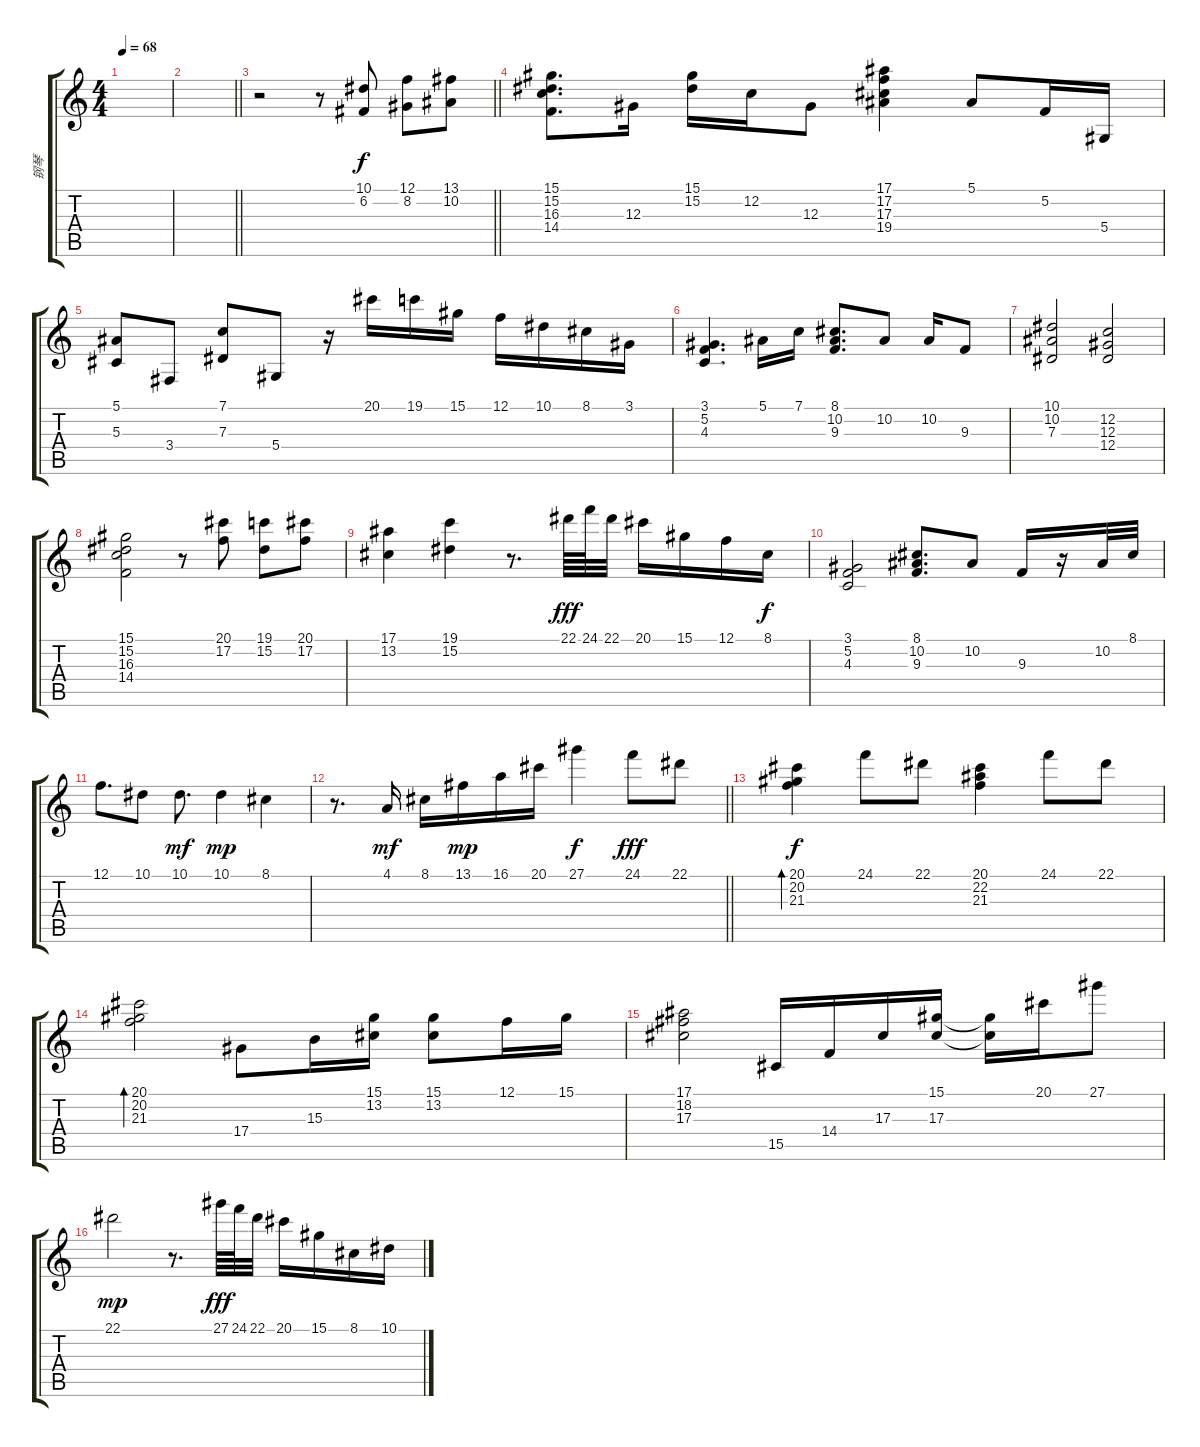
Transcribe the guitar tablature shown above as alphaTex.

\track ("钢琴" "钢琴") {instrument brightacousticpiano}
\staff {score tabs}
\tuning (F4 C4 Ab3 Eb3 Bb2 F2) {hide}
\ts (4 4)
\tempo 68
\clef g2
\ks c
|
\barLineRight lightlight
|
\barLineRight lightlight
r.2{volume 16} r.8 (10.1 6.2).8{dy f} (12.1 8.2).8 (13.1 10.2).8 |
(15.1 15.2 16.3 14.4).8{d} 12.3.16 (15.1 15.2).16 12.2.16 12.3.8 (17.1 17.2 17.3 19.4).4 5.1.8 5.2.16 5.4.16 |
(5.1 5.3).8 3.4.8 (7.1 7.3).8 5.4.8 r.16 20.1.16 19.1.16 15.1.16 12.1.16 10.1.16 8.1.16 3.1.16 |
(3.1 5.2 4.3).4{d} 5.1.16 7.1.16 (8.1 10.2 9.3).8{d} 10.2.8 10.2.16 9.3.8 |
(10.1 10.2 7.3).2 (12.2 12.3 12.4).2 |
(15.1 15.2 16.3 14.4).2 r.8 (20.1 17.2).8 (19.1 15.2).8 (20.1 17.2).8 |
(17.1 13.2).4 (19.1 15.2).4 r.8{d} 22.1.64{dy fff} 24.1.64 22.1.32 20.1.16 15.1.16 12.1.16 8.1.16{dy f} |
(3.1 5.2 4.3).2 (8.1 10.2 9.3).8{d} 10.2.8 9.3.16 r.16 10.2.32 8.1.32 |
12.1.8{d} 10.1.8 10.1.8{d dy mf} 10.1.4{dy mp} 8.1.4 |
\barLineRight lightlight
r.8{d} 4.1.16{dy mf} 8.1.16 13.1.16{dy mp} 16.1.16 20.1.16 27.1.4{dy f} 24.1.8{dy fff} 22.1.8 |
(20.1 20.2 21.3).4{bd 120 dy f} 24.1.8 22.1.8 (20.1 22.2 21.3).4 24.1.8 22.1.8 |
(20.1 20.2 21.3).2{bd 120} 17.4.8 15.3.16 (15.1 13.2).16 (15.1 13.2).8 12.1.16 15.1.16 |
(17.1 18.2 17.3).2 15.5.16 14.4.16 17.3.16 (15.1 17.3).16 (15.1{t} 17.3{t}).16 20.1.16 27.1.8 |
22.1.2{dy mp} r.8{d} 27.1.64{dy fff} 24.1.64 22.1.32 20.1.16 15.1.16 8.1.16 10.1.16
